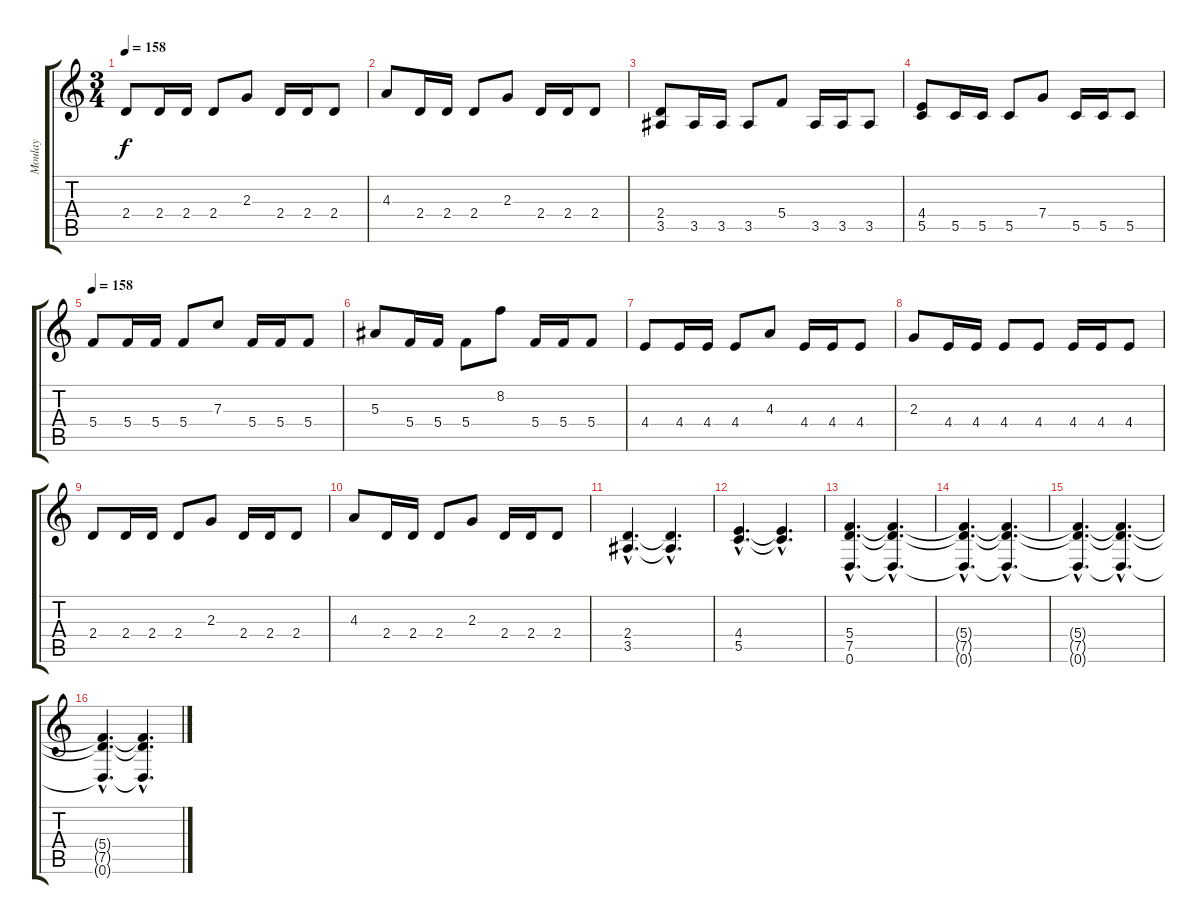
\track ("Moulay" "Moulay") {instrument distortionguitar}
\staff {score tabs}
\tuning (D4 A3 F3 C3 G2 D2) {hide}
\ts (3 4)
\tempo 158
\clef g2
\ks c
2.4.8{dy f} 2.4.16 2.4.16 2.4.8 2.3.8 2.4.16 2.4.16 2.4.8 |
4.3.8 2.4.16 2.4.16 2.4.8 2.3.8 2.4.16 2.4.16 2.4.8 |
(2.4 3.5).8 3.5.16 3.5.16 3.5.8 5.4.8 3.5.16 3.5.16 3.5.8 |
(4.4 5.5).8 5.5.16 5.5.16 5.5.8 7.4.8 5.5.16 5.5.16 5.5.8 |
\tempo 158
5.4.8 5.4.16 5.4.16 5.4.8 7.3.8 5.4.16 5.4.16 5.4.8 |
5.3.8 5.4.16 5.4.16 5.4.8 8.2.8 5.4.16 5.4.16 5.4.8 |
4.4.8 4.4.16 4.4.16 4.4.8 4.3.8 4.4.16 4.4.16 4.4.8 |
2.3.8 4.4.16 4.4.16 4.4.8 4.4.8 4.4.16 4.4.16 4.4.8 |
2.4.8 2.4.16 2.4.16 2.4.8 2.3.8 2.4.16 2.4.16 2.4.8 |
4.3.8 2.4.16 2.4.16 2.4.8 2.3.8 2.4.16 2.4.16 2.4.8 |
(2.4 3.5{hac}).4{d} (2.4{hac t} 3.5{hac t}).4{d} |
(4.4{hac} 5.5{hac}).4{d} (4.4{hac t} 5.5{hac t}).4{d} |
(5.4{hac} 7.5{hac} 0.6{hac}).4{d} (5.4{hac t} 7.5{hac t} 0.6{hac t}).4{d} |
(5.4{hac t} 7.5{hac t} 0.6{hac t}).4{d} (5.4{hac t} 7.5{hac t} 0.6{hac t}).4{d} |
(5.4{hac t} 7.5{hac t} 0.6{hac t}).4{d} (5.4{hac t} 7.5{hac t} 0.6{hac t}).4{d} |
(5.4{hac t} 7.5{hac t} 0.6{hac t}).4{d} (5.4{hac t} 7.5{hac t} 0.6{hac t}).4{d}
